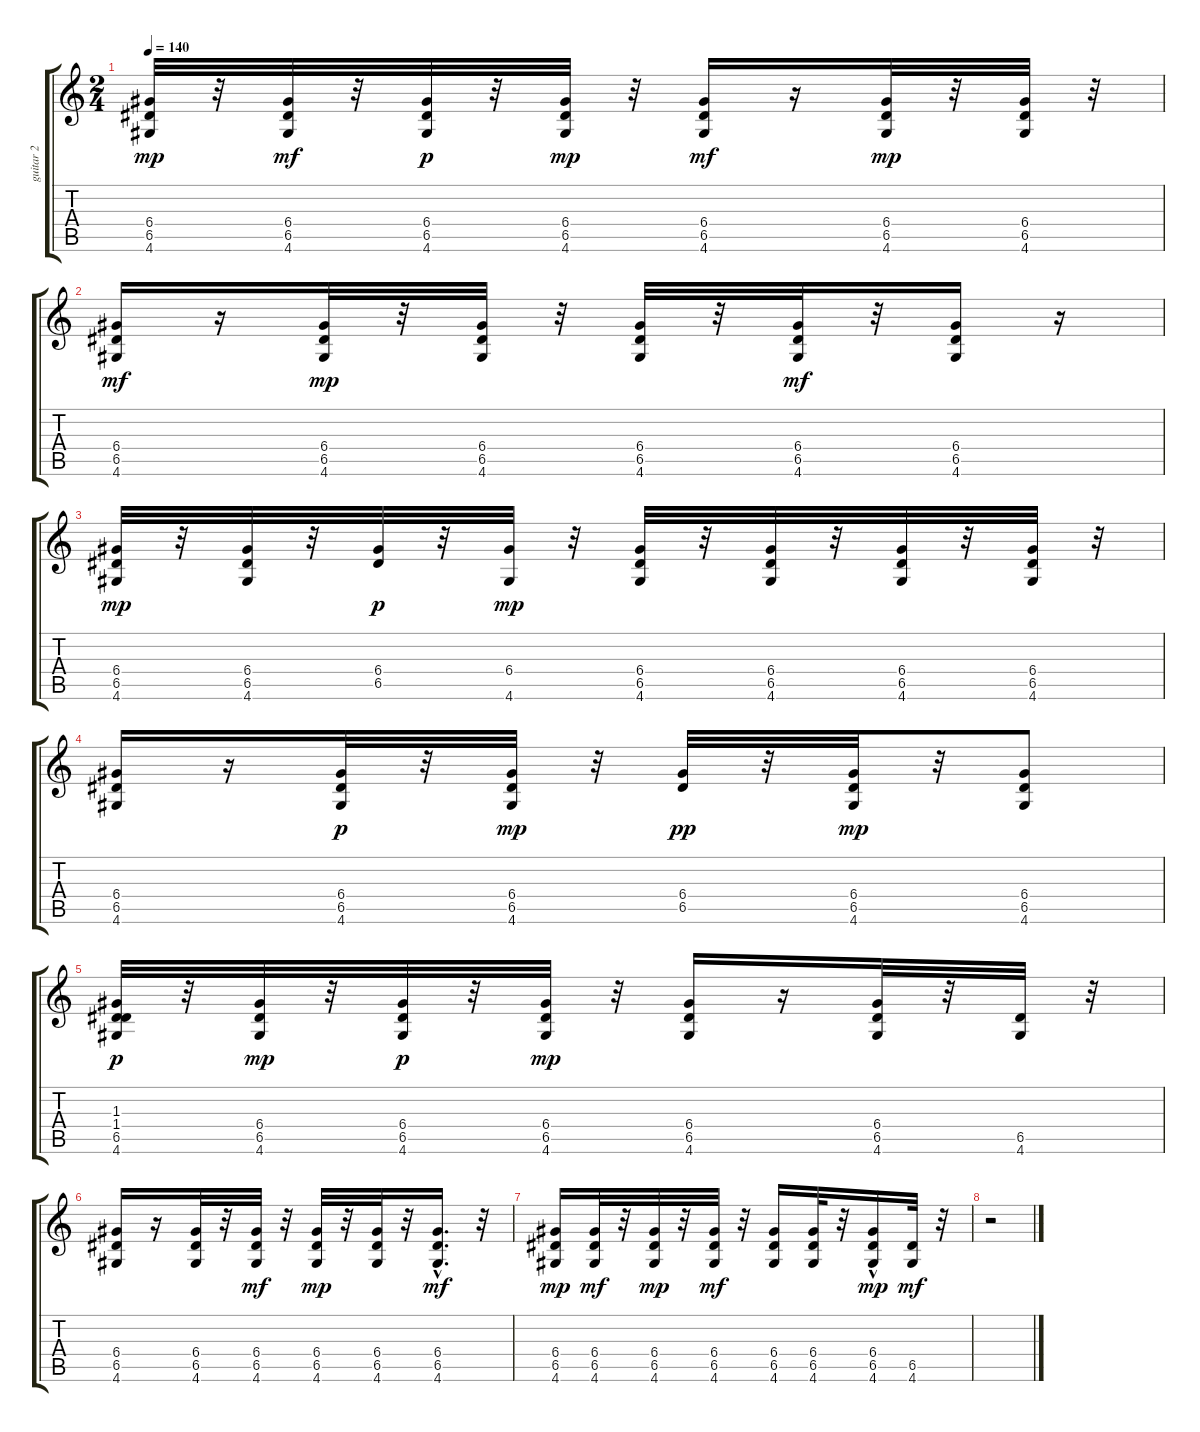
\track ("guitar 2" "guitar 2") {instrument distortionguitar}
\staff {score tabs}
\tuning (E4 B3 G3 D3 A2 E2) {hide}
\ts (2 4)
\tempo 140
\clef g2
\ks c
(6.4 6.5 4.6).32{dy mp} r.32 (6.4 6.5 4.6).32{dy mf} r.32 (6.4 6.5 4.6).32{dy p} r.32 (6.4 6.5 4.6).32{dy mp} r.32 (6.4 6.5 4.6).16{dy mf} r.16 (6.4 6.5 4.6).32{dy mp} r.32 (6.4 6.5 4.6).32 r.32 |
(6.4 6.5 4.6).16{dy mf} r.16 (6.4 6.5 4.6).32{dy mp} r.32 (6.4 6.5 4.6).32 r.32 (6.4 6.5 4.6).32 r.32 (6.4 6.5 4.6).32{dy mf} r.32 (6.4 6.5 4.6).16 r.16 |
(6.4 6.5 4.6).32{dy mp} r.32 (6.4 6.5 4.6).32 r.32 (6.4 6.5).32{dy p} r.32 (6.4 4.6).32{dy mp} r.32 (6.4 6.5 4.6).32 r.32 (6.4 6.5 4.6).32 r.32 (6.4 6.5 4.6).32 r.32 (6.4 6.5 4.6).32 r.32 |
(6.4 6.5 4.6).16 r.16 (6.4 6.5 4.6).32{dy p} r.32 (6.4 6.5 4.6).32{dy mp} r.32 (6.4 6.5).32{dy pp} r.32 (6.4 6.5 4.6).32{dy mp} r.32 (6.4 6.5 4.6).8 |
(1.3 1.4 6.5 4.6).32{dy p} r.32 (6.4 6.5 4.6).32{dy mp} r.32 (6.4 6.5 4.6).32{dy p} r.32 (6.4 6.5 4.6).32{dy mp} r.32 (6.4 6.5 4.6).16 r.16 (6.4 6.5 4.6).32 r.32 (6.5 4.6).32 r.32 |
(6.4 6.5 4.6).16 r.16 (6.4 6.5 4.6).32 r.32 (6.4 6.5 4.6).32{dy mf} r.32 (6.4 6.5 4.6).32{dy mp} r.32 (6.4 6.5 4.6).32 r.32 (6.4 6.5{hac} 4.6).16{d dy mf} r.32 |
(6.4 6.5 4.6).16{dy mp} (6.4 6.5 4.6).32{dy mf} r.32 (6.4 6.5 4.6).32{dy mp} r.32 (6.4 6.5 4.6).32{dy mf} r.32 (6.4 6.5 4.6).16 (6.4 6.5 4.6).32 r.32 (6.4{hac} 6.5 4.6).16{dy mp} (6.5 4.6).32{dy mf} r.32 |
r.2
